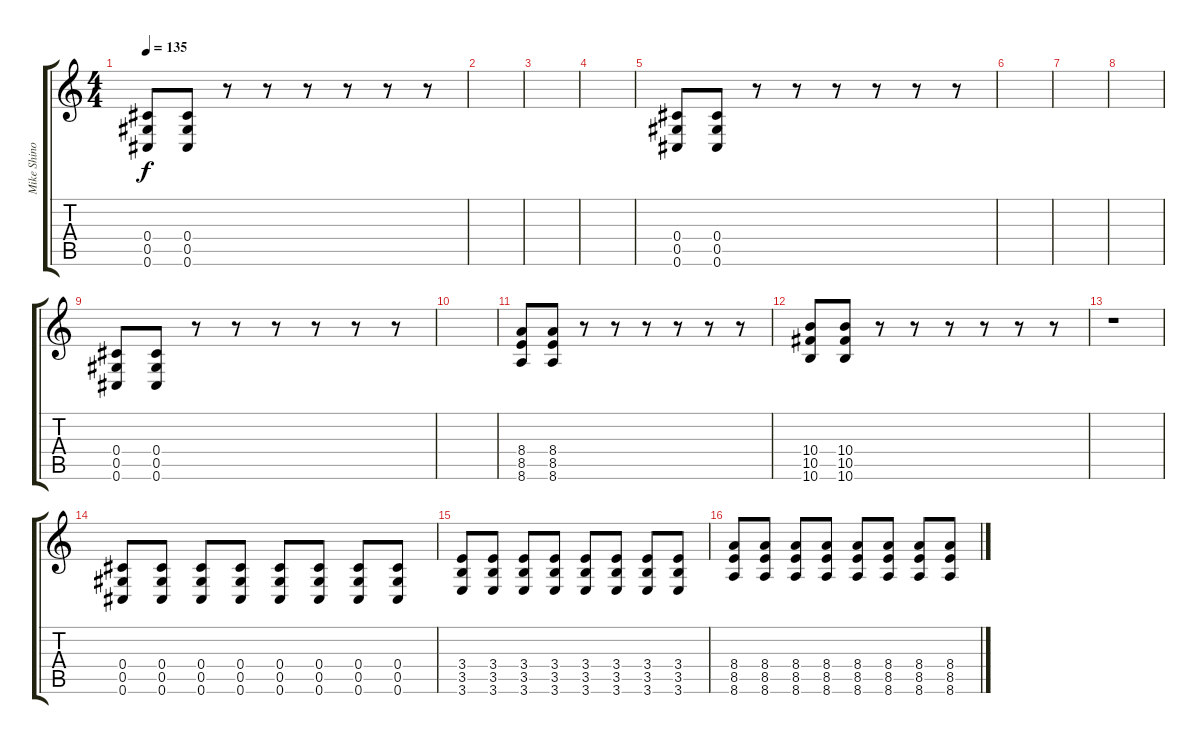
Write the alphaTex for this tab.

\track ("Mike Shinoda (2nd Guitar)" "Mike Shino") {instrument distortionguitar}
\staff {score tabs}
\tuning (Eb4 Bb3 Gb3 Db3 Ab2 Db2) {hide}
\ts (4 4)
\tempo 135
\clef g2
\ks c
(0.4 0.5 0.6).8{dy f} (0.4 0.5 0.6).8 r.8 r.8 r.8 r.8 r.8 r.8 |
|
|
|
(0.4 0.5 0.6).8 (0.4 0.5 0.6).8 r.8 r.8 r.8 r.8 r.8 r.8 |
|
|
|
(0.4 0.5 0.6).8 (0.4 0.5 0.6).8 r.8 r.8 r.8 r.8 r.8 r.8 |
|
(8.4 8.5 8.6).8 (8.4 8.5 8.6).8 r.8 r.8 r.8 r.8 r.8 r.8 |
(10.4 10.5 10.6).8 (10.4 10.5 10.6).8 r.8 r.8 r.8 r.8 r.8 r.8 |
r.1 |
(0.4 0.5 0.6).8 (0.4 0.5 0.6).8 (0.4 0.5 0.6).8 (0.4 0.5 0.6).8 (0.4 0.5 0.6).8 (0.4 0.5 0.6).8 (0.4 0.5 0.6).8 (0.4 0.5 0.6).8 |
(3.4 3.5 3.6).8 (3.4 3.5 3.6).8 (3.4 3.5 3.6).8 (3.4 3.5 3.6).8 (3.4 3.5 3.6).8 (3.4 3.5 3.6).8 (3.4 3.5 3.6).8 (3.4 3.5 3.6).8 |
(8.4 8.5 8.6).8 (8.4 8.5 8.6).8 (8.4 8.5 8.6).8 (8.4 8.5 8.6).8 (8.4 8.5 8.6).8 (8.4 8.5 8.6).8 (8.4 8.5 8.6).8 (8.4 8.5 8.6).8
